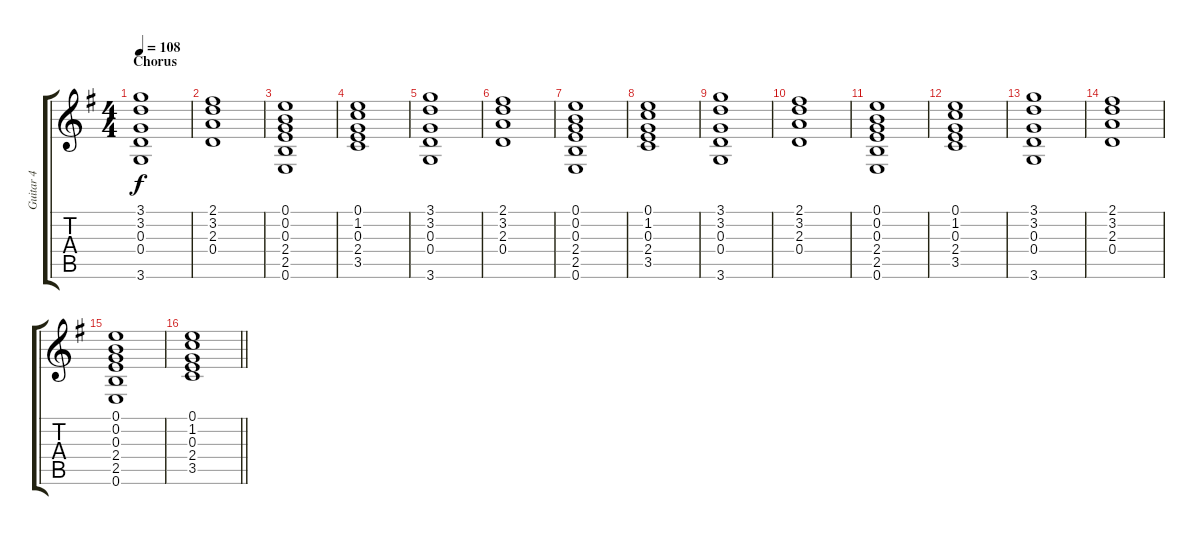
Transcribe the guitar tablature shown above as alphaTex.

\track ("Guitar 4" "Guitar 4") {instrument electricguitarclean}
\staff {score tabs}
\tuning (E4 B3 G3 D3 A2 E2) {hide}
\ts (4 4)
\section ("" "Chorus")
\tempo 108
\clef g2
\ks g
(3.1 3.2 0.3 0.4 3.6).1{dy f} |
(2.1 3.2 2.3 0.4).1 |
(0.1 0.2 0.3 2.4 2.5 0.6).1 |
(0.1 1.2 0.3 2.4 3.5).1 |
(3.1 3.2 0.3 0.4 3.6).1 |
(2.1 3.2 2.3 0.4).1 |
(0.1 0.2 0.3 2.4 2.5 0.6).1 |
(0.1 1.2 0.3 2.4 3.5).1 |
(3.1 3.2 0.3 0.4 3.6).1 |
(2.1 3.2 2.3 0.4).1 |
(0.1 0.2 0.3 2.4 2.5 0.6).1 |
(0.1 1.2 0.3 2.4 3.5).1 |
(3.1 3.2 0.3 0.4 3.6).1 |
(2.1 3.2 2.3 0.4).1 |
(0.1 0.2 0.3 2.4 2.5 0.6).1 |
\barLineRight lightlight
(0.1 1.2 0.3 2.4 3.5).1
